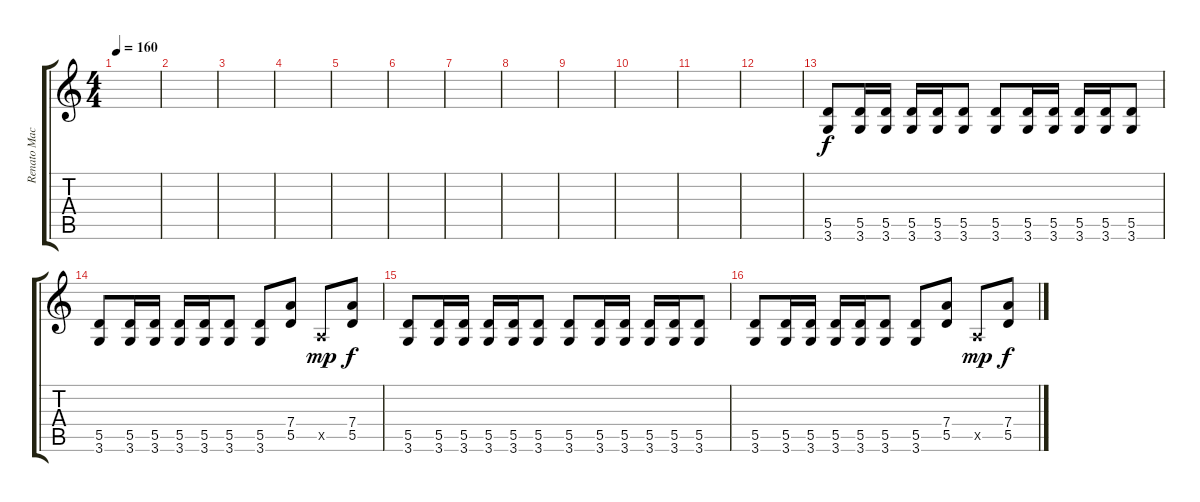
\track ("Renato Machado" "Renato Mac") {instrument overdrivenguitar}
\staff {score tabs}
\tuning (E4 B3 G3 D3 A2 E2) {hide}
\ts (4 4)
\tempo 160
\clef g2
\ks c
|
|
|
|
|
|
|
|
|
|
|
|
(5.5 3.6).8 (5.5 3.6).16 (5.5 3.6).16 (5.5 3.6).16 (5.5 3.6).16 (5.5 3.6).8 (5.5 3.6).8 (5.5 3.6).16 (5.5 3.6).16 (5.5 3.6).16 (5.5 3.6).16 (5.5 3.6).8 |
(5.5 3.6).8 (5.5 3.6).16 (5.5 3.6).16 (5.5 3.6).16 (5.5 3.6).16 (5.5 3.6).8 (5.5 3.6).8 (7.4 5.5).8 0.5{x}.8{dy mp} (7.4 5.5).8{dy f} |
(5.5 3.6).8 (5.5 3.6).16 (5.5 3.6).16 (5.5 3.6).16 (5.5 3.6).16 (5.5 3.6).8 (5.5 3.6).8 (5.5 3.6).16 (5.5 3.6).16 (5.5 3.6).16 (5.5 3.6).16 (5.5 3.6).8 |
(5.5 3.6).8 (5.5 3.6).16 (5.5 3.6).16 (5.5 3.6).16 (5.5 3.6).16 (5.5 3.6).8 (5.5 3.6).8 (7.4 5.5).8 0.5{x}.8{dy mp} (7.4 5.5).8{dy f}
